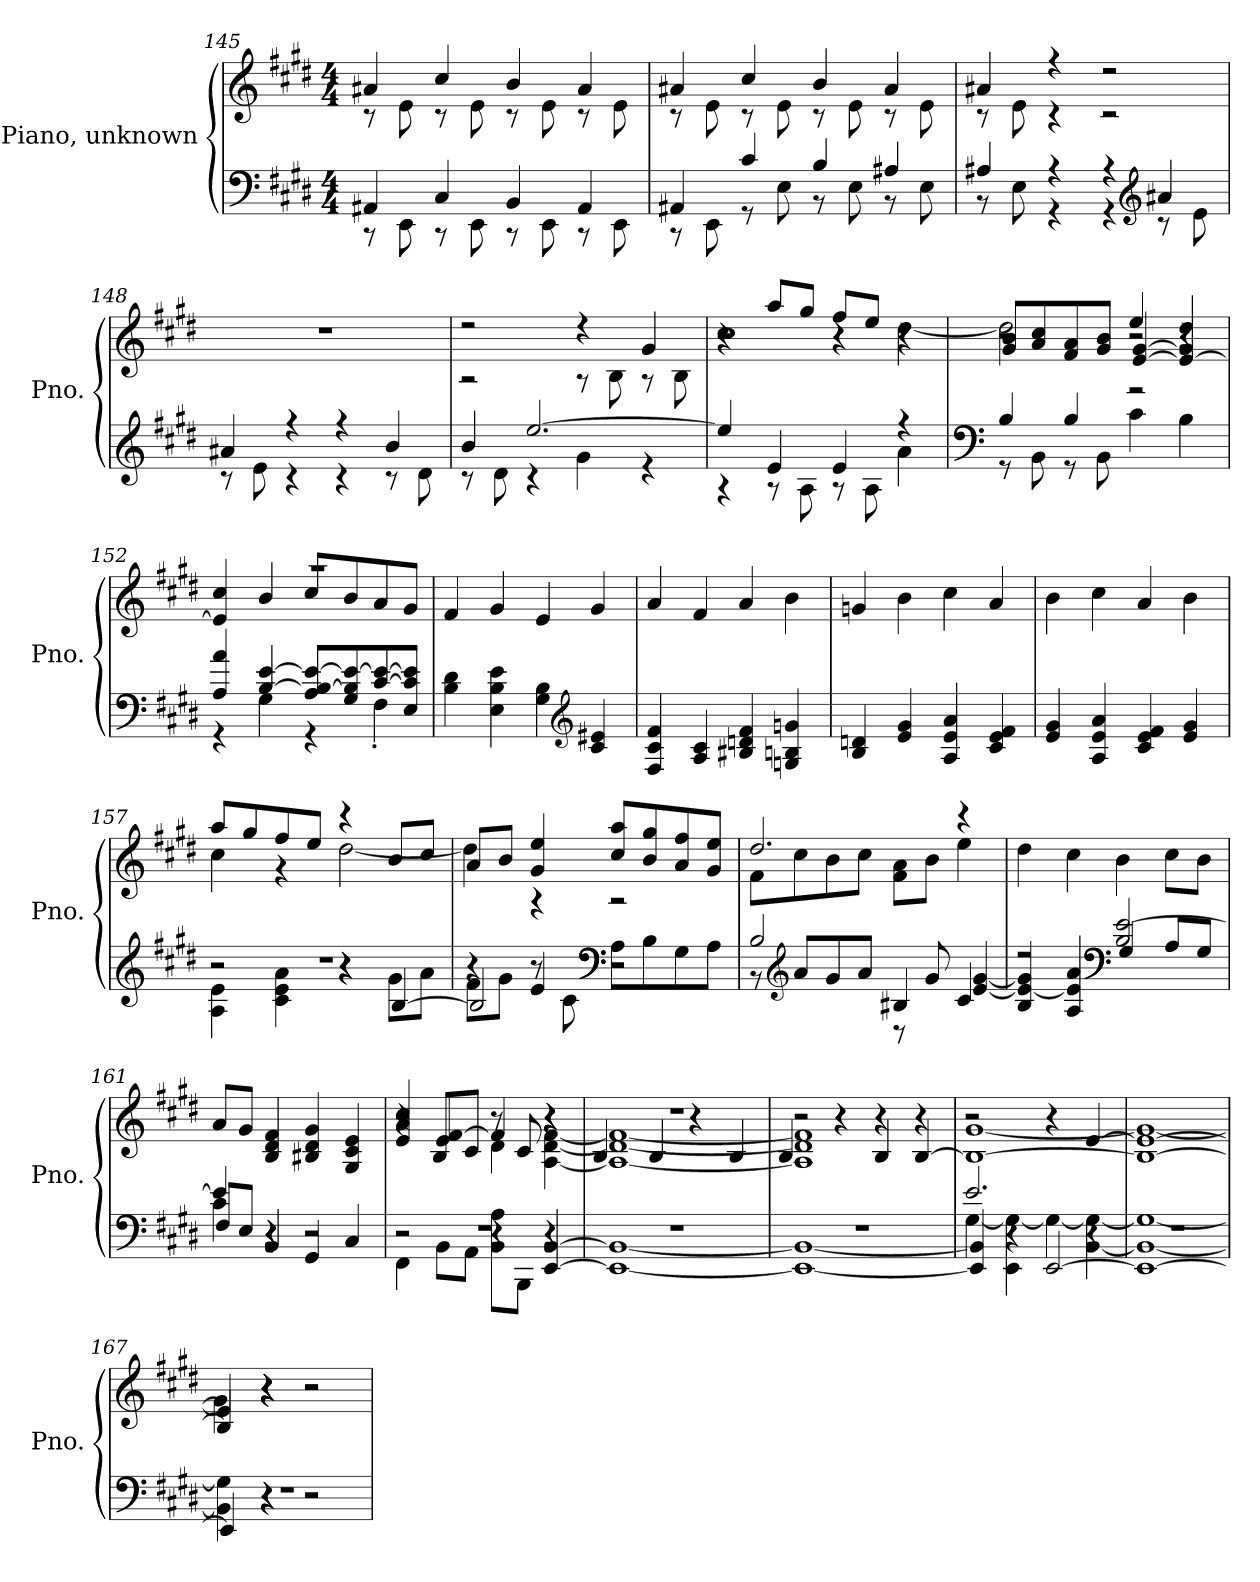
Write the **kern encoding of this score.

**kern	**kern
*part1	*part1
*staff2	*staff1
*I"Piano, unknown	*
*I'Pno.	*
*clefF4	*clefG2
*k[f#c#g#d#]	*k[f#c#g#d#]
*M4/4	*M4/4
=145	=145
*^	*^
4AA#X/	8r	4a#X/	8r
.	8EE\	.	8e\
4C#/	8r	4cc#/	8r
.	8EE\	.	8e\
4BB/	8r	4b/	8r
.	8EE\	.	8e\
4AA#/	8r	4a#/	8r
.	8EE\	.	8e\
=146	=146	=146	=146
4AA#X/	8r	4a#X/	8r
.	8EE\	.	8e\
4c#/	8r	4cc#/	8r
.	8E\	.	8e\
4B/	8r	4b/	8r
.	8E\	.	8e\
4A#X/	8r	4a#/	8r
.	8E\	.	8e\
=147	=147	=147	=147
4A#X/	8r	4a#X/	8r
.	8E\	.	8e\
4r	4r	4r	4r
4r	4r	2r	2r
*clefG2	*	*	*
4a#X/	8r	.	.
.	8e\	.	.
*	*	*v	*v
!!LO:PB:g=z
=148	=148	=148
4a#X/	8r	1r
.	8e\	.
4r	4r	.
4r	4r	.
4b/	8r	.
.	8d#\	.
=149	=149	=149
*	*	*^
4b/	8r	2r	2r
.	8d#\	.	.
[2.ee/	4r	.	.
.	4g#\	4r	8r
.	.	.	8B\
.	4r	4g#/	8r
.	.	.	8B\
=150	=150	=150	=150
*	*	*	*^
4ee/]	4r	1cc#	2r	4r
4e/	8r	.	.	8aa/L
.	8A\	.	.	8gg#/J
4e/	8r	.	4r	8ff#/L
.	8A\	.	.	8ee/J
4r	4a\	.	[4dd#\	4r
=151	=151	=151	=151	=151
*clefF4	*	*	*	*
4B/	8r	2r	2dd#\]	8g#/ 8b/L
.	8BB\	.	.	8a/ 8cc#/
4B/	8r	.	.	8f#/ 8a/
.	8BB\	.	.	8g#/ 8b/J
2r	4c#\	4ee/	2r	[4e/ [4g#/
.	4B\	4r	.	4e/_ 4g#/] 4dd#/
*	*	*	*v	*v
=152	=152	=152	=152
4A/ 4a/	4r	1r	4e/] 4cc#/
[4B/ [4e/	4G#\	.	4b/
8A/ 8B/_ 8e/_L	4r	.	8cc#/L
8G#/ 8B/] 8e/_	.	.	8b/
[8c#/ 8e/_	4F#'\	.	8a/
8E/ 8c#/] 8e/]J	.	.	8g#/J
*v	*v	*	*
*	*v	*v
!!LO:LB:g=z
=153	=153
4B\ 4d#\	4f#/
4E\ 4B\ 4e\	4g#/
4G#\ 4B\	4e/
*clefG2	*
4c#/ 4e#X/	4g#/
=154	=154
4F#/ 4c#/ 4f#/	4a/
4A/ 4c#/	4f#/
4B#X/ 4dn/ 4f#/	4a/
4Gn/ 4Bn/ 4gn/	4b\
=155	=155
4B/ 4dn/	4gn/
4e/ 4g#/	4b\
4A/ 4e/ 4a/	4cc#\
4c#/ 4e/ 4f#/	4a/
=156	=156
4e/ 4g#/	4b\
4A/ 4e/ 4a/	4cc#\
4c#/ 4e/ 4f#/	4a/
4e/ 4g#/	4b\
=157	=157
*^	*^
*	*^	*	*
1r	4A\ 4e\	2r	8aa/L	4cc#\
.	.	.	8gg#/	.
.	4c#\ 4e\ 4a\	.	8ff#/	4r
.	.	.	8ee/J	.
.	4r	4r	4r	[2dd#\
.	8g#\L	[4B/	8b/L	.
.	8a\J	.	8cc#/J	.
!!LO:LB:g=z	!!
=158	=158	=158	=158	=158
4r	8f#\L	2B/]	8a/L	4dd#\]
.	8g#\J	.	8b/J	.
4e/	8r	.	4g#/ 4ee/	4r
.	8c#\	.	.	.
*clefF4	*	*	*	*
2r	8A\L	2r	8cc#/ 8aa/L	2r
.	8B\	.	8b/ 8gg#/	.
.	8G#\	.	8a/ 8ff#/	.
.	8A\J	.	8g#/ 8ee/J	.
*	*v	*v	*	*
=159	=159	=159	=159
2B/	8r	2.dd#/	8f#\L
*clefG2	*	*	*
.	8a/L	.	8cc#\
.	8g#/	.	8b\
.	8a/J	.	8cc#\J
4B#X/	8r	.	8f#\ 8a\L
.	8g#/	.	8b\J
4c#/	[4e/ [4g#/	4r	4ee\
*	*	*v	*v
=160	=160	=160
2r	4B/ 4e/_ 4g#/]	4dd#\
.	4A/ 4e/] 4a/	4cc#\
*clefF4	*	*
2B/ [2e/	4G#/	4b\
.	8A/L	8cc#\L
.	8G#/J	8b\J
=161	=161	=161
*	*^	*
4e/]	4c#\	8F#/L	8a/L
.	.	8E/J	8g#/J
4r	4r	4BB/	4B/ 4d#/ 4f#/
2r	2r	4GG#/	4B#X/ 4d#/ 4g#/
.	.	4C#/	4G#/ 4c#/ 4e/
!!LO:LB:g=z
=162	=162	=162	=162
*	*	*	*^
*	*	*	*	*^
1r	4FF#\	2r	4r	2r	4e/ 4a/ 4cc#/
.	8BB\L	.	4e/ [4f#/	.	8B/L
.	8AA\J	.	.	.	8c#/J
.	8BB\ 8A\L	4r	4f#/]	4d#\	8r
.	8BBB\J	.	.	.	8c#/
.	4r	[4EE/ [4BB/	4r	[4A\ [4d#\ [4f#\	4r
*	*v	*v	*	*	*
=163	=163	=163	=163	=163
1r	1EE_ 1BB_	1r	1A_ 1d#_ 1f#_	4B/
.	.	.	.	4B/
.	.	.	.	4r
.	.	.	.	4B/
=164	=164	=164	=164	=164
1r	1EE_ 1BB_	2r	1A] 1d#] 1f#]	4B/
.	.	.	.	4r
.	.	4r	.	4B/
.	.	[4B/	.	4r
=165	=165	=165	=165	=165
*	*^	*	*	*
2.e/	[4G#\	4EE/] 4BB/]	1B_	[1g#	2r
.	4EE\ 4G#\_	4r	.	.	.
.	4G#\_	[2EE/	.	.	4r
4r	[4BB\ 4G#\_	.	.	.	[4e/
=166	=166	=166	=166	=166	=166
1r	1BB_ 1G#_	1EE_	1B_	1g#_	1e_
=167	=167	=167	=167	=167	=167
1r	4BB\] 4G#\]	4EE/]	4B/]	4g#\]	4e/]
.	4r	4r	4r	4r	4r
.	2r	2r	2r	2r	2r
*v	*v	*v	*	*	*
*	*v	*v	*v
=	=
*-	*-
